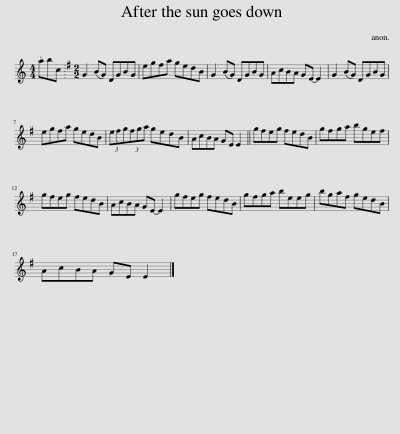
X:1
L:1/8
M:4/4
I:linebreak $
K:C
V:1 treble
V:1
 .abc |[K:Emin][M:2/2] G2 (BG) DGBG | egfa gedB | G2 (BG) DGBG | AcBA GE- E2 | %5
 G2 (BG) DGBG |$ egfa gedB | (3efg(3fga gedB | AcBA GE E2 || gfeg fedB | %10
 gfga bgef |$ gfeg fedB | AcBA GE- E2 | gfeg fedB | gfga beeg | %15
 bgaf gedB |$ AcBA GE E2 |] %17
